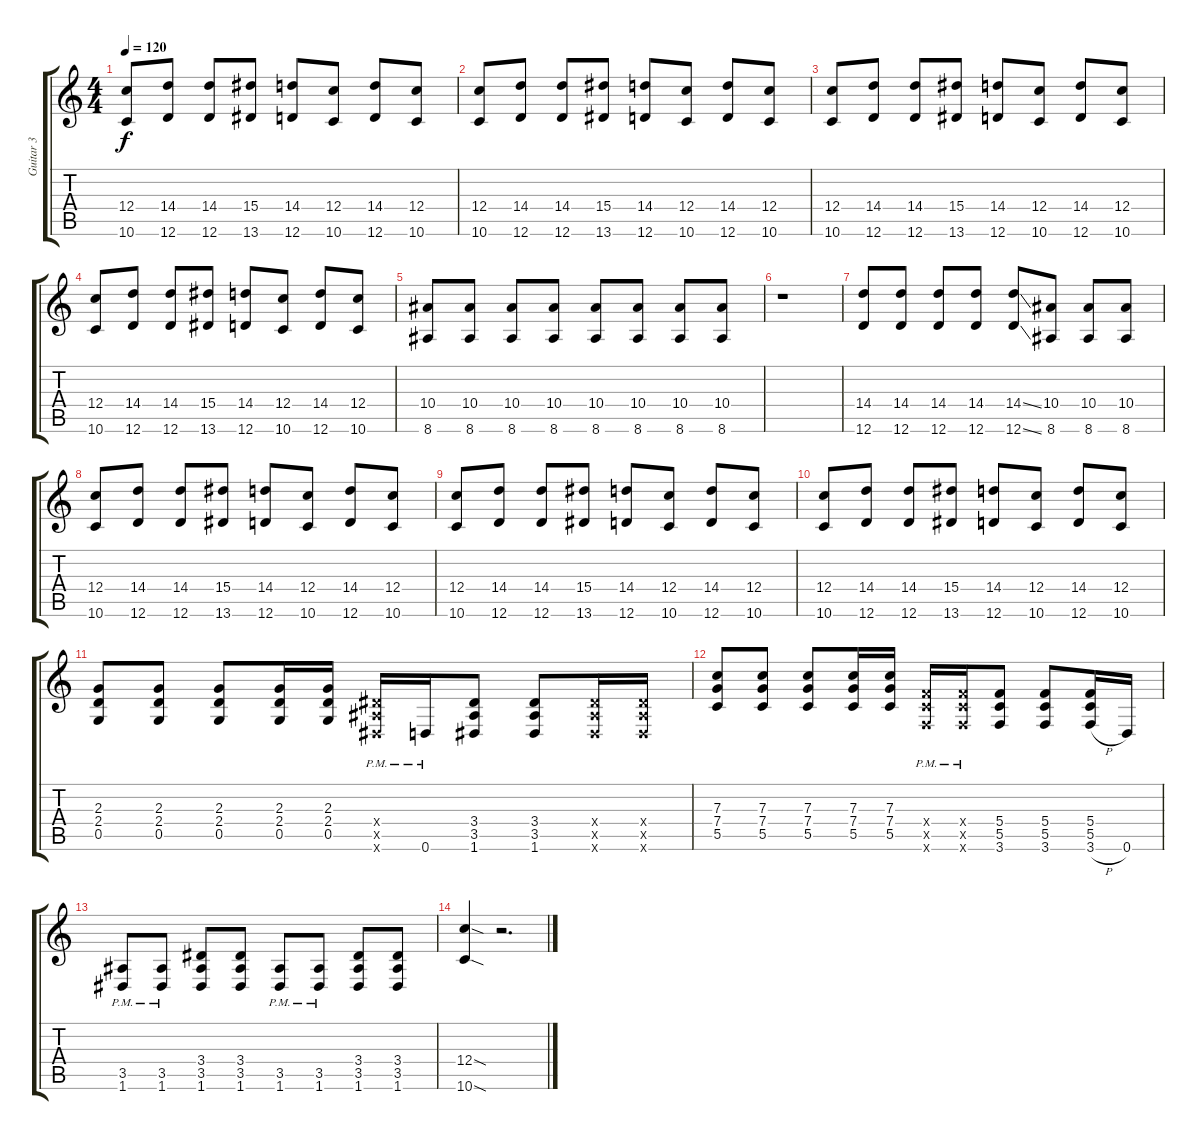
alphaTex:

\track ("Guitar 3" "Guitar 3") {instrument distortionguitar}
\staff {score tabs}
\tuning (D4 A3 F3 C3 G2 D2) {hide}
\ts (4 4)
\tempo 120
\clef g2
\ks c
(12.4 10.6).8{dy f} (14.4 12.6).8 (14.4 12.6).8 (15.4 13.6).8 (14.4 12.6).8 (12.4 10.6).8 (14.4 12.6).8 (12.4 10.6).8 |
(12.4 10.6).8 (14.4 12.6).8 (14.4 12.6).8 (15.4 13.6).8 (14.4 12.6).8 (12.4 10.6).8 (14.4 12.6).8 (12.4 10.6).8 |
(12.4 10.6).8 (14.4 12.6).8 (14.4 12.6).8 (15.4 13.6).8 (14.4 12.6).8 (12.4 10.6).8 (14.4 12.6).8 (12.4 10.6).8 |
(12.4 10.6).8 (14.4 12.6).8 (14.4 12.6).8 (15.4 13.6).8 (14.4 12.6).8 (12.4 10.6).8 (14.4 12.6).8 (12.4 10.6).8 |
(10.4 8.6).8 (10.4 8.6).8 (10.4 8.6).8 (10.4 8.6).8 (10.4 8.6).8 (10.4 8.6).8 (10.4 8.6).8 (10.4 8.6).8 |
r.1 |
(14.4 12.6).8 (14.4 12.6).8 (14.4 12.6).8 (14.4 12.6).8 (14.4{ss} 12.6{ss}).8 (10.4 8.6).8 (10.4 8.6).8 (10.4 8.6).8 |
(12.4 10.6).8 (14.4 12.6).8 (14.4 12.6).8 (15.4 13.6).8 (14.4 12.6).8 (12.4 10.6).8 (14.4 12.6).8 (12.4 10.6).8 |
(12.4 10.6).8 (14.4 12.6).8 (14.4 12.6).8 (15.4 13.6).8 (14.4 12.6).8 (12.4 10.6).8 (14.4 12.6).8 (12.4 10.6).8 |
(12.4 10.6).8 (14.4 12.6).8 (14.4 12.6).8 (15.4 13.6).8 (14.4 12.6).8 (12.4 10.6).8 (14.4 12.6).8 (12.4 10.6).8 |
(2.3 2.4 0.5).8 (2.3 2.4 0.5).8 (2.3 2.4 0.5).8 (2.3 2.4 0.5).16 (2.3 2.4 0.5).16 (3.4{pm x} 3.5{pm x} 1.6{pm x}).16 0.6{pm}.16 (3.4 3.5 1.6).8 (3.4 3.5 1.6).8 (3.4{x} 3.5{x} 1.6{x}).16 (3.4{x} 3.5{x} 1.6{x}).16 |
(7.3 7.4 5.5).8 (7.3 7.4 5.5).8 (7.3 7.4 5.5).8 (7.3 7.4 5.5).16 (7.3 7.4 5.5).16 (5.4{pm x} 5.5{pm x} 3.6{pm x}).16 (5.4{pm x} 5.5{pm x} 3.6{pm x}).16 (5.4 5.5 3.6).8 (5.4 5.5 3.6).8 (5.4 5.5 3.6{h}).16 0.6.16 |
(3.5{pm} 1.6{pm}).8 (3.5{pm} 1.6{pm}).8 (3.4 3.5 1.6).8 (3.4 3.5 1.6).8 (3.5{pm} 1.6{pm}).8 (3.5{pm} 1.6{pm}).8 (3.4 3.5 1.6).8 (3.4 3.5 1.6).8 |
(12.4{sod} 10.6{sod}).4 r.2{d}
